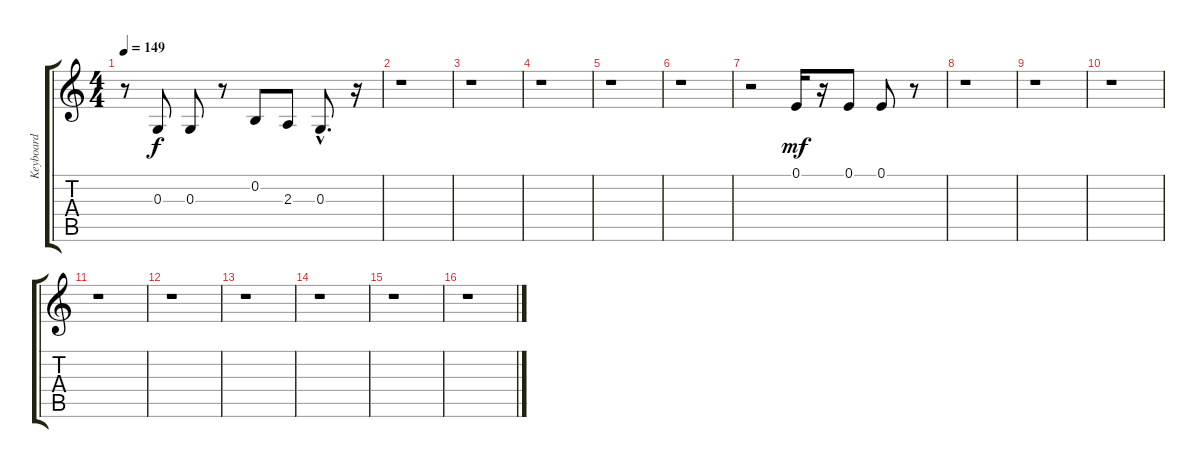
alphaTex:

\track ("Keyboard" "Keyboard") {instrument lead2sawtooth}
\staff {score tabs}
\tuning (E4 B3 G3 D3 A2 E2) {hide}
\ts (4 4)
\tempo 149
\clef g2
\ks c
r.8{dy f} 0.3.8 0.3.8 r.8 0.2.8 2.3.8 0.3{hac}.8{d} r.16 |
r.1 |
r.1 |
r.1 |
r.1 |
r.1 |
r.2 0.1.16{dy mf} r.16 0.1.8 0.1.8 r.8 |
r.1 |
r.1 |
r.1 |
r.1 |
r.1 |
r.1 |
r.1 |
r.1 |
r.1
